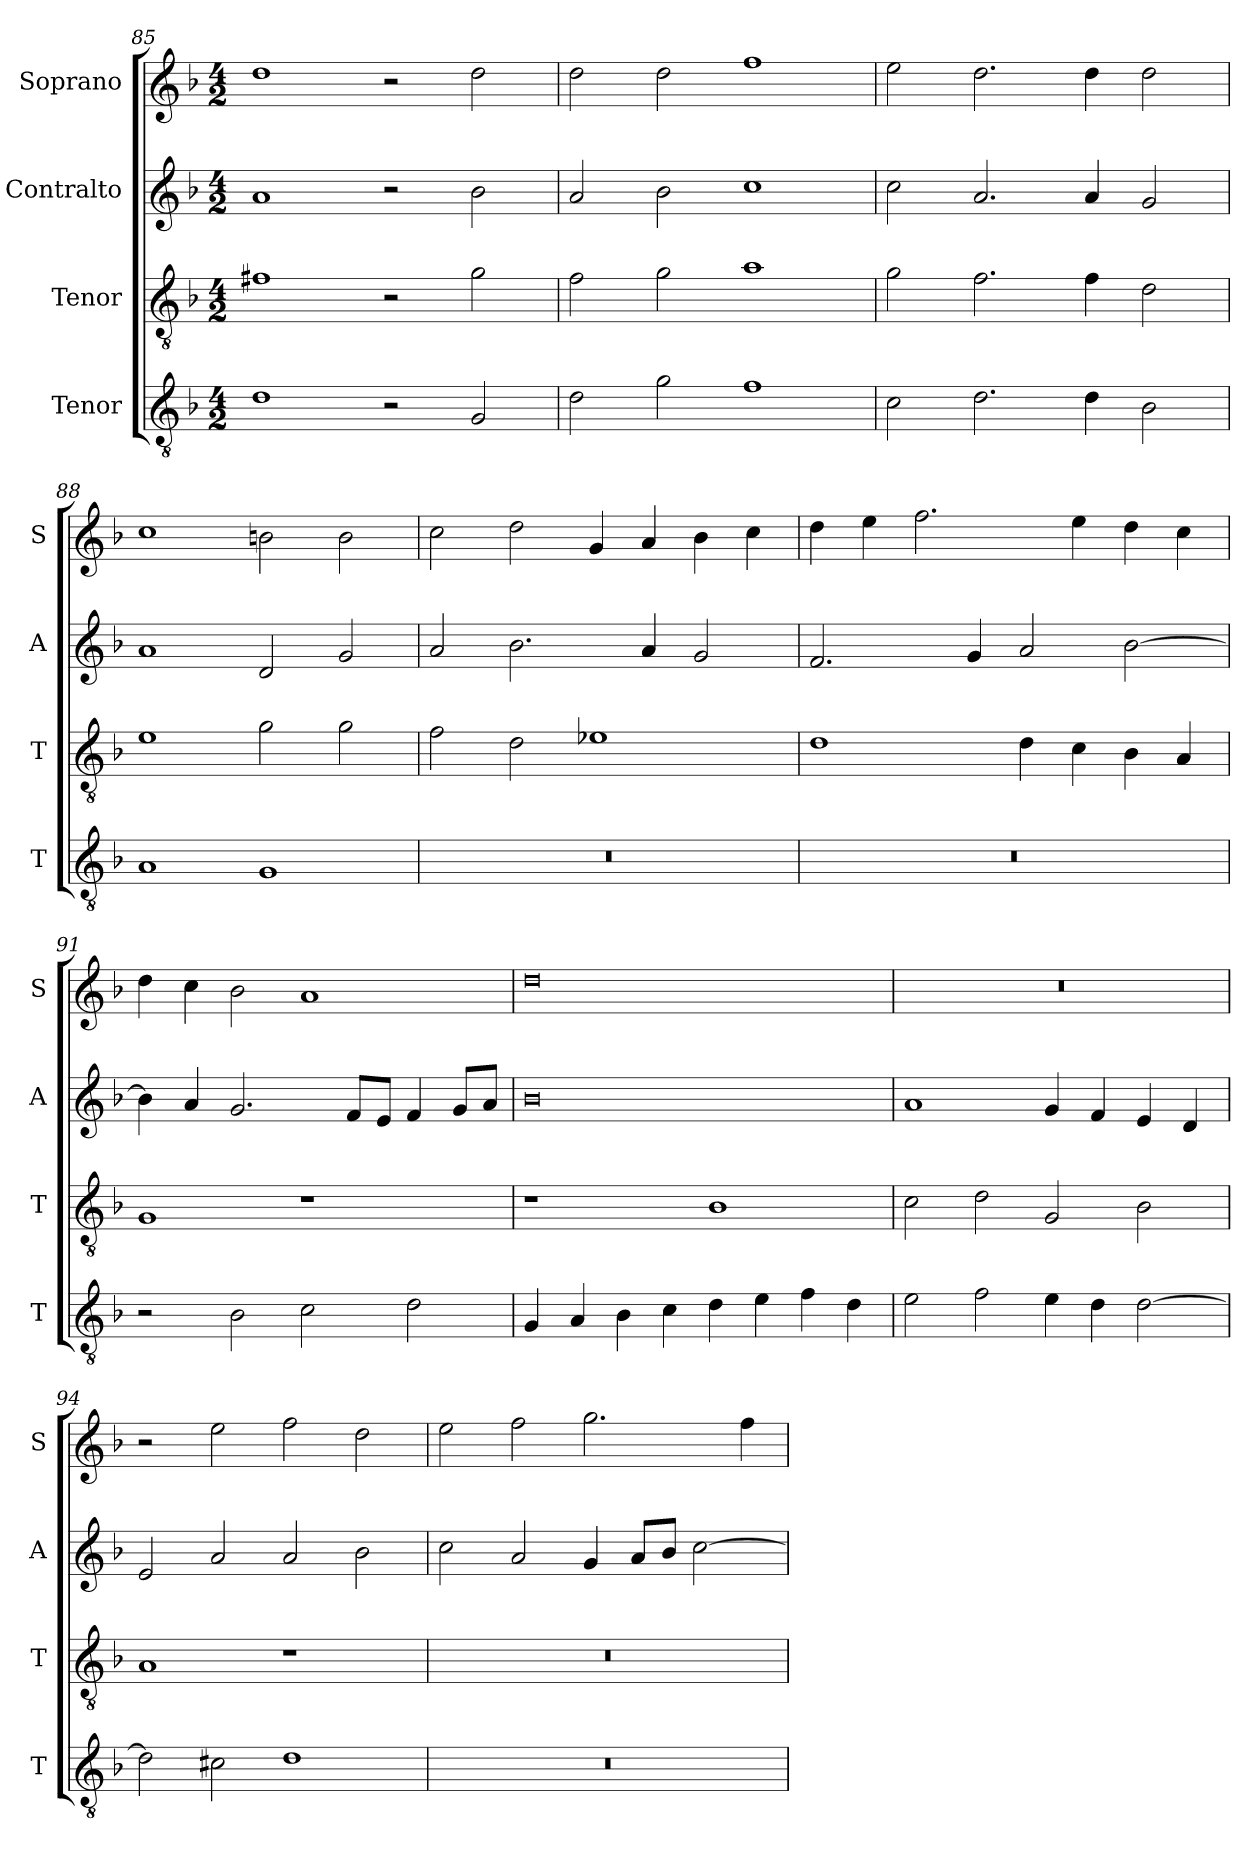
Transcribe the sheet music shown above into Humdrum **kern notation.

**kern	**kern	**kern	**kern
*part4	*part3	*part2	*part1
*staff4	*staff3	*staff2	*staff1
*I"Tenor	*I"Tenor	*I"Contralto	*I"Soprano
*I'T	*I'T	*I'A	*I'S
*clefGv2	*clefGv2	*clefG2	*clefG2
*k[b-]	*k[b-]	*k[b-]	*k[b-]
*G:dor	*G:dor	*G:dor	*G:dor
*M4/2	*M4/2	*M4/2	*M4/2
=85	=85	=85	=85
1d	1f#X	1a	1dd
2r	2r	2r	2r
2G	2g	2b-	2dd
=86	=86	=86	=86
2d	2f	2a	2dd
2g	2g	2b-	2dd
1f	1a	1cc	1ff
=87	=87	=87	=87
2c	2g	2cc	2ee
2.d	2.f	2.a	2.dd
4d	4f	4a	4dd
2B-	2d	2g	2dd
=88	=88	=88	=88
1A	1e	1a	1cc
1G	2g	2d	2bn
.	2g	2g	2b
=89	=89	=89	=89
0r	2f	2a	2cc
.	2d	2.b-	2dd
.	1e-X	.	4g
.	.	4a	4a
.	.	2g	4b-
.	.	.	4cc
=90	=90	=90	=90
0r	1d	2.f	4dd
.	.	.	4ee
.	.	.	2.ff
.	.	4g	.
.	4d	2a	.
.	4c	.	4ee
.	4B-	[2b-	4dd
.	4A	.	4cc
=91	=91	=91	=91
2r	1G	4b-]	4dd
.	.	4a	4cc
2B-	.	2.g	2b-
2c	1r	.	1a
.	.	8f/L	.
.	.	8e/J	.
2d	.	4f	.
.	.	8g/L	.
.	.	8a/J	.
=92	=92	=92	=92
4G	1r	0b-	0dd
4A	.	.	.
4B-	.	.	.
4c	.	.	.
4d	1B-	.	.
4e	.	.	.
4f	.	.	.
4d	.	.	.
=93	=93	=93	=93
2e	2c	1a	0r
2f	2d	.	.
4e	2G	4g	.
4d	.	4f	.
[2d	2B-	4e	.
.	.	4d	.
=94	=94	=94	=94
2d]	1A	2e	2r
2c#X	.	2a	2ee
1d	1r	2a	2ff
.	.	2b-	2dd
=95	=95	=95	=95
0r	0r	2cc	2ee
.	.	2a	2ff
.	.	4g	2.gg
.	.	8a/L	.
.	.	8b-/J	.
.	.	[2cc	.
.	.	.	4ff
=	=	=	=
*-	*-	*-	*-
